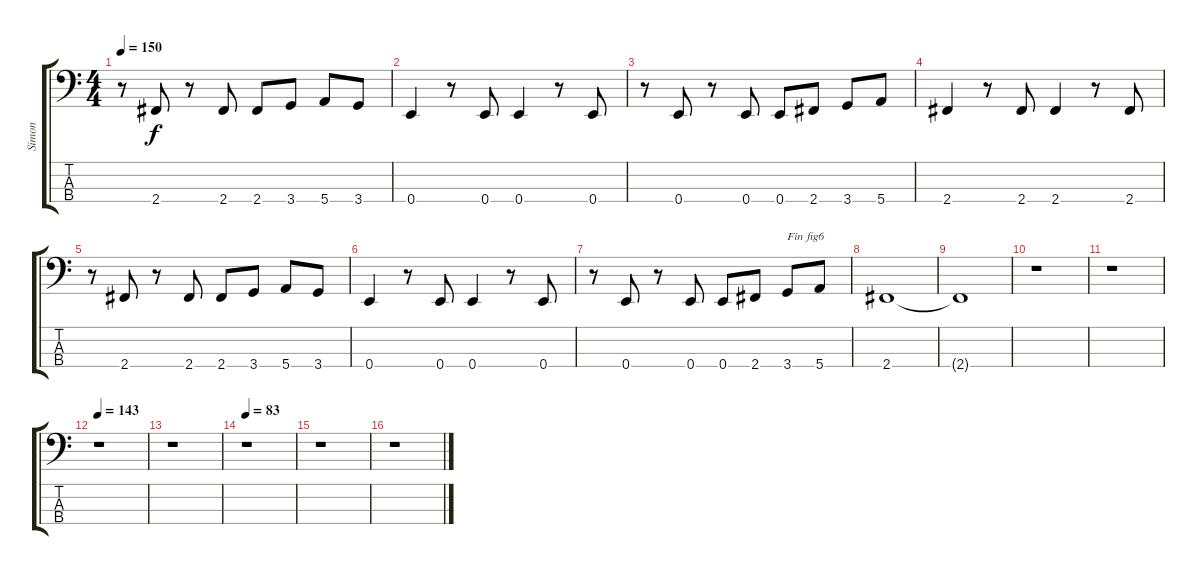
\track ("Simon" "Simon") {instrument electricbassfinger}
\staff {score tabs}
\tuning (G2 D2 A1 E1) {hide}
\ts (4 4)
\tempo 150
\clef f4
\ks c
r.8{dy f} 2.4.8 r.8 2.4.8 2.4.8 3.4.8 5.4.8 3.4.8 |
0.4.4 r.8 0.4.8 0.4.4 r.8 0.4.8 |
r.8 0.4.8 r.8 0.4.8 0.4.8 2.4.8 3.4.8 5.4.8 |
2.4.4 r.8 2.4.8 2.4.4 r.8 2.4.8 |
r.8 2.4.8 r.8 2.4.8 2.4.8 3.4.8 5.4.8 3.4.8 |
0.4.4 r.8 0.4.8 0.4.4 r.8 0.4.8 |
r.8 0.4.8 r.8 0.4.8 0.4.8 2.4.8 3.4.8{txt "Fin fig6"} 5.4.8 |
2.4.1 |
2.4{t}.1 |
r.1 |
r.1 |
\tempo 143
r.1 |
r.1 |
\tempo 83
r.1 |
r.1 |
r.1
